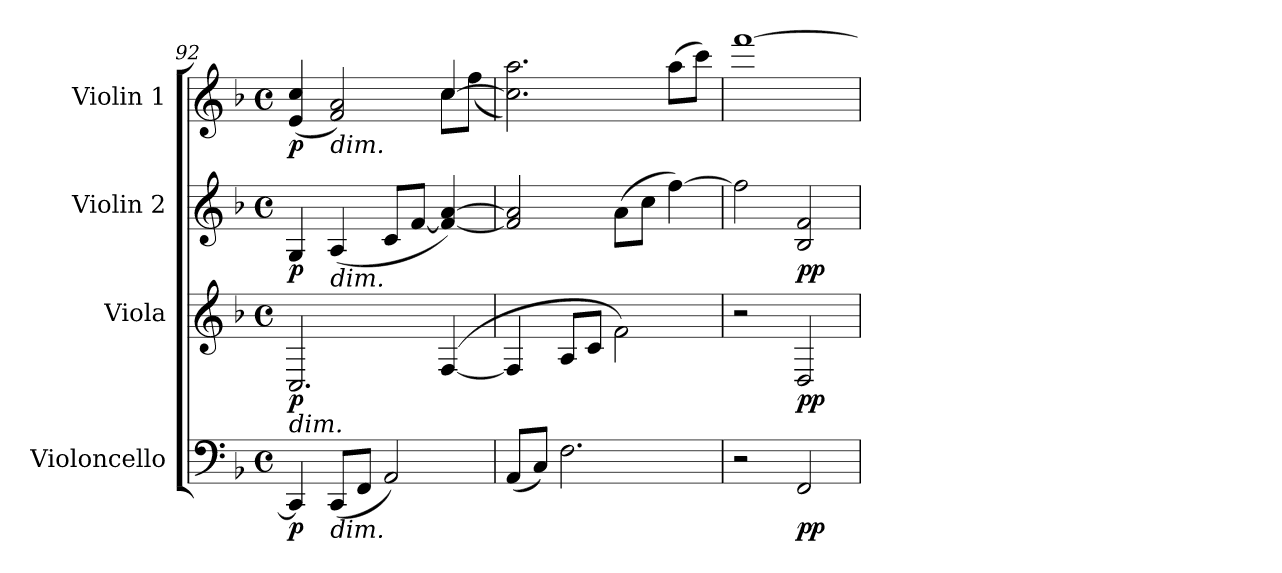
**kern	**dynam	**kern	**dynam	**kern	**dynam	**kern	**dynam
*part4	*part4	*part3	*part3	*part2	*part2	*part1	*part1
*staff4	*staff4	*staff3	*staff3	*staff2	*staff2	*staff1	*staff1
*I"Violoncello	*	*I"Viola	*	*I"Violin 2	*	*I"Violin 1	*
*I'Vc	*	*I'Vla	*	*I'Vln	*	*I'Vln	*
*clefF4	*	*clefG2	*	*clefG2	*	*clefG2	*
*k[b-]	*	*k[b-]	*	*k[b-]	*	*k[b-]	*
*M4/4	*	*M4/4	*	*M4/4	*	*M4/4	*
*met(c)	*	*met(c)	*	*met(c)	*	*met(c)	*
=92	=92	=92	=92	=92	=92	=92	=92
*	*	*	*	*	*	*^	*
!	!	!LO:TX:b:i:t=dim.	!	!	!	!	!	!
!	!LO:DY:b	!	!LO:DY:b	!	!LO:DY:b	!	!	!LO:DY:b
4CC/]	p	2.C/	p	4G/	p	(4e/ 4cc/	2.ryy	p
!	!	!	!	!	!	!LO:TX:b:i:t=dim.	!	!
!	!	!	!	!LO:TX:b:i:t=dim.	!	!	!	!
!LO:TX:b:i:t=dim.	!	!	!	!	!	!	!	!
(8CC/L	.	.	.	(4A/	.	2f/ 2a/)	.	.
8FF/J	.	.	.	.	.	.	.	.
2AA/)	.	.	.	8c/L	.	.	.	.
.	.	.	.	[8f/J	.	.	.	.
.	.	([4F/	.	4f/_ [4a/)	.	[<4cc/	8cc\L	.
.	.	.	.	.	.	.	(8ff\J	.
*	*	*	*	*	*	*v	*v	*
!!LO:LB:g=z
=93	=93	=93	=93	=93	=93	=93	=93
(8AA/L	.	4F/]	.	2f/] 2a/]	.	2.cc\] 2.aa\)	.
8C/J)	.	.	.	.	.	.	.
2.F\	.	8A/L	.	.	.	.	.
.	.	8c/J	.	.	.	.	.
.	.	2f\)	.	(8a\L	.	.	.
.	.	.	.	8cc\J	.	.	.
.	.	.	.	[4ff\)	.	(8aa\L	.
.	.	.	.	.	.	8ccc\J)	.
=94	=94	=94	=94	=94	=94	=94	=94
2r	.	2r	.	2ff\]	.	[1fff	.
!	!LO:DY:b	!	!LO:DY:b	!	!LO:DY:b	!	!
2FF/	pp	2D/	pp	2B-/ 2f/	pp	.	.
=	=	=	=	=	=	=	=
*-	*-	*-	*-	*-	*-	*-	*-
